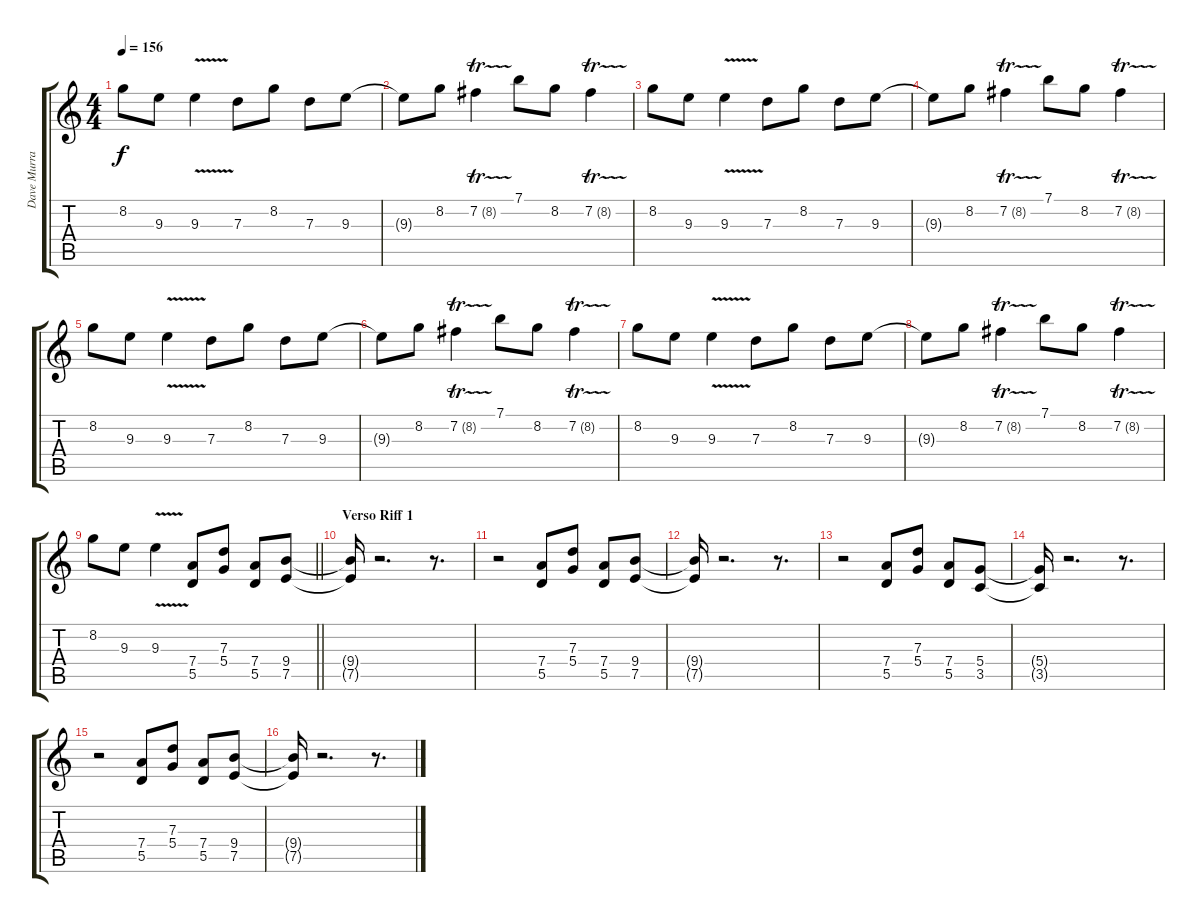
\track ("Dave Murray" "Dave Murra") {instrument distortionguitar}
\staff {score tabs}
\tuning (E4 B3 G3 D3 A2 E2) {hide}
\ts (4 4)
\tempo 156
\clef g2
\ks c
8.2.8{dy f} 9.3.8 9.3{v}.4 7.3.8 8.2.8 7.3.8 9.3.8 |
9.3{t}.8 8.2.8 7.2{tr (8 32)}.4 7.1.8 8.2.8 7.2{tr (8 32)}.4 |
8.2.8 9.3.8 9.3{v}.4 7.3.8 8.2.8 7.3.8 9.3.8 |
9.3{t}.8 8.2.8 7.2{tr (8 32)}.4 7.1.8 8.2.8 7.2{tr (8 32)}.4 |
8.2.8 9.3.8 9.3{v}.4 7.3.8 8.2.8 7.3.8 9.3.8 |
9.3{t}.8 8.2.8 7.2{tr (8 32)}.4 7.1.8 8.2.8 7.2{tr (8 32)}.4 |
8.2.8 9.3.8 9.3{v}.4 7.3.8 8.2.8 7.3.8 9.3.8 |
9.3{t}.8 8.2.8 7.2{tr (8 32)}.4 7.1.8 8.2.8 7.2{tr (8 32)}.4 |
\barLineRight lightlight
8.2.8 9.3.8 9.3{v}.4 (7.4 5.5).8 (7.3 5.4).8 (7.4 5.5).8 (9.4 7.5).8 |
\section ("" "Verso Riff 1")
(9.4{t} 7.5{t}).16 r.2{d} r.8{d} |
r.2 (7.4 5.5).8 (7.3 5.4).8 (7.4 5.5).8 (9.4 7.5).8 |
(9.4{t} 7.5{t}).16 r.2{d} r.8{d} |
r.2 (7.4 5.5).8 (7.3 5.4).8 (7.4 5.5).8 (5.4 3.5).8 |
(5.4{t} 3.5{t}).16 r.2{d} r.8{d} |
r.2 (7.4 5.5).8 (7.3 5.4).8 (7.4 5.5).8 (9.4 7.5).8 |
(9.4{t} 7.5{t}).16 r.2{d} r.8{d}
